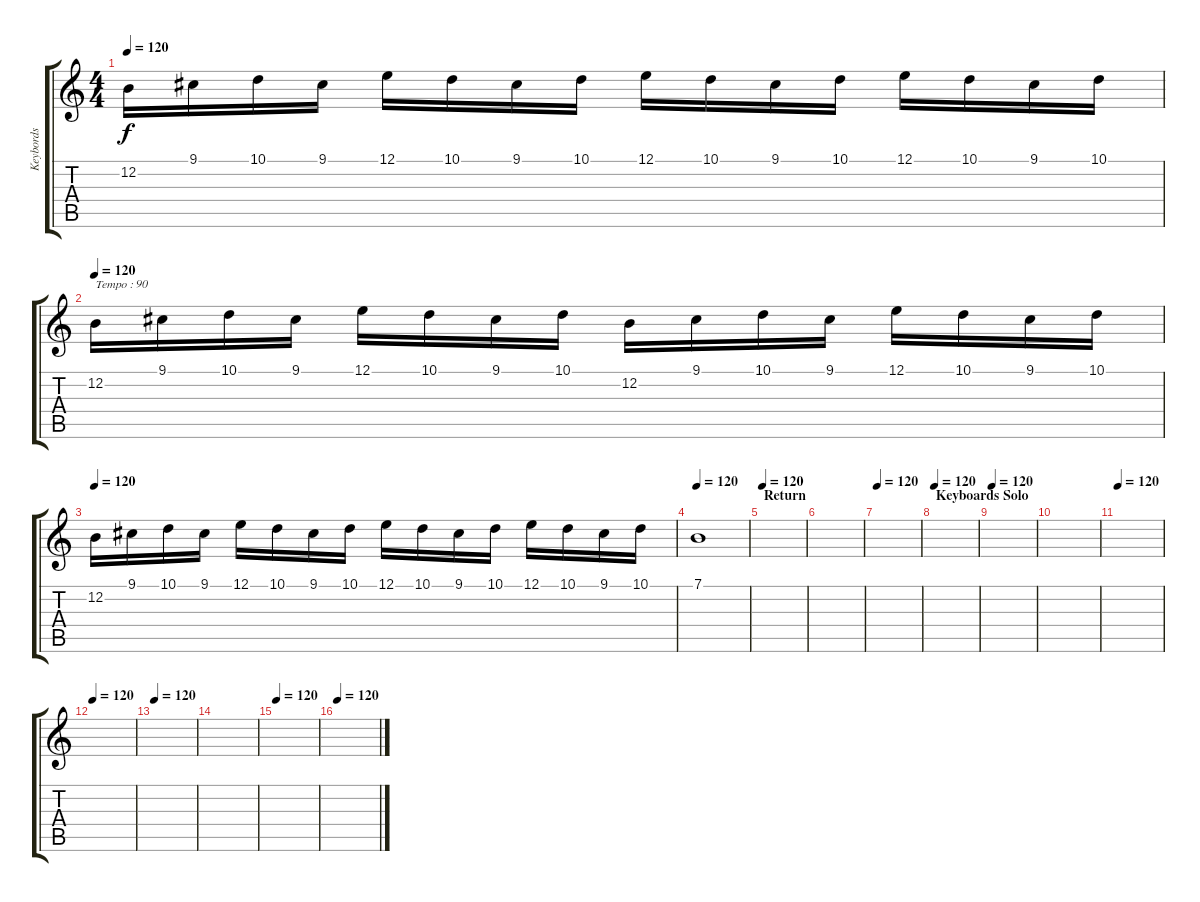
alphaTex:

\track ("Keybords" "Keybords") {instrument stringensemble2}
\staff {score tabs}
\tuning (E4 B3 G3 D3 A2 E2) {hide}
\ts (4 4)
\tempo 120
\clef g2
\ks c
12.2.16{dy f instrument churchorgan} 9.1.16 10.1.16 9.1.16 12.1.16 10.1.16 9.1.16 10.1.16 12.1.16 10.1.16 9.1.16 10.1.16 12.1.16 10.1.16 9.1.16 10.1.16 |
\tempo 120
12.2.16{txt "Tempo : 90" instrument churchorgan} 9.1.16 10.1.16 9.1.16 12.1.16 10.1.16 9.1.16 10.1.16 12.2.16 9.1.16 10.1.16 9.1.16 12.1.16 10.1.16 9.1.16 10.1.16 |
\tempo 120
12.2.16{instrument churchorgan} 9.1.16 10.1.16 9.1.16 12.1.16 10.1.16 9.1.16 10.1.16 12.1.16 10.1.16 9.1.16 10.1.16 12.1.16 10.1.16 9.1.16 10.1.16 |
\tempo 120
7.1.1{volume 10} |
\section ("" "Return")
\tempo 120
|
|
\tempo 120
|
\section ("" "Keyboards Solo")
\tempo 120
|
\tempo 120
|
|
\tempo 120
|
\tempo 120
|
\tempo 120
|
|
\tempo 120
|
\tempo 120
